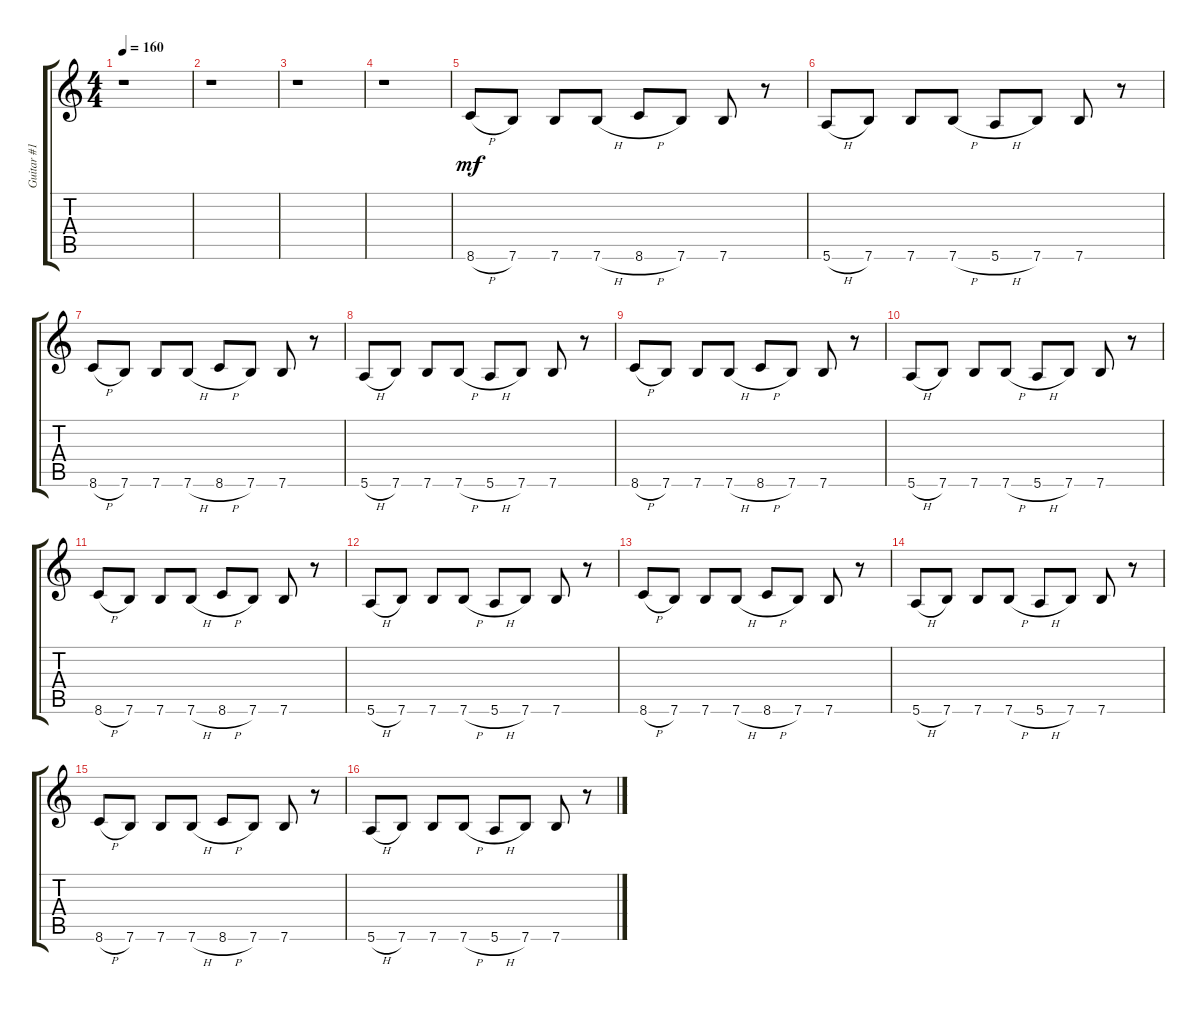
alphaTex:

\track ("Guitar #1 (dist.)" "Guitar #1 ") {instrument distortionguitar}
\staff {score tabs}
\tuning (E4 B3 G3 D3 A2 E2) {hide}
\ts (4 4)
\tempo 160
\clef g2
\ks c
r.1{dy mf} |
r.1 |
r.1 |
r.1 |
8.6{h}.8 7.6.8 7.6.8 7.6{h}.8 8.6{h}.8 7.6.8 7.6.8 r.8 |
5.6{h}.8 7.6.8 7.6.8 7.6{h}.8 5.6{h}.8 7.6.8 7.6.8 r.8 |
8.6{h}.8 7.6.8 7.6.8 7.6{h}.8 8.6{h}.8 7.6.8 7.6.8 r.8 |
5.6{h}.8 7.6.8 7.6.8 7.6{h}.8 5.6{h}.8 7.6.8 7.6.8 r.8 |
8.6{h}.8 7.6.8 7.6.8 7.6{h}.8 8.6{h}.8 7.6.8 7.6.8 r.8 |
5.6{h}.8 7.6.8 7.6.8 7.6{h}.8 5.6{h}.8 7.6.8 7.6.8 r.8 |
8.6{h}.8 7.6.8 7.6.8 7.6{h}.8 8.6{h}.8 7.6.8 7.6.8 r.8 |
5.6{h}.8 7.6.8 7.6.8 7.6{h}.8 5.6{h}.8 7.6.8 7.6.8 r.8 |
8.6{h}.8 7.6.8 7.6.8 7.6{h}.8 8.6{h}.8 7.6.8 7.6.8 r.8 |
5.6{h}.8 7.6.8 7.6.8 7.6{h}.8 5.6{h}.8 7.6.8 7.6.8 r.8 |
8.6{h}.8 7.6.8 7.6.8 7.6{h}.8 8.6{h}.8 7.6.8 7.6.8 r.8 |
5.6{h}.8 7.6.8 7.6.8 7.6{h}.8 5.6{h}.8 7.6.8 7.6.8 r.8
